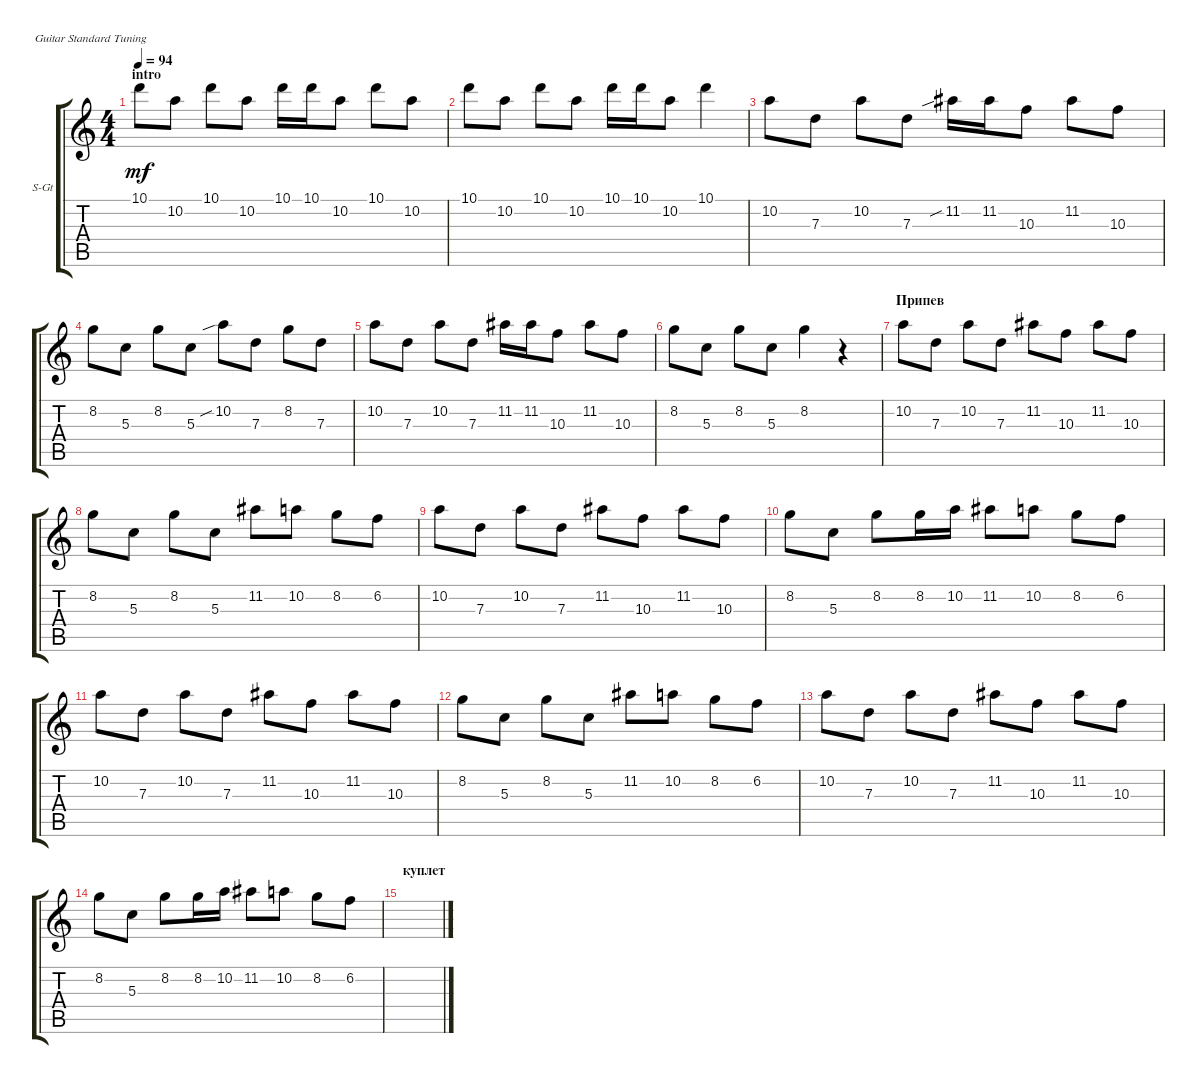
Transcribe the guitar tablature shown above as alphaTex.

\defaultSystemsLayout 4
\bracketExtendMode groupsimilarinstruments
\firstSystemTrackNameOrientation horizontal
\otherSystemsTrackNameOrientation horizontal
\track ("Steel Guitar" "S-Gt") {instrument acousticguitarsteel}
\staff {score tabs}
\tuning (E4 B3 G3 D3 A2 E2)
\ts (4 4)
\section ("" "intro")
\tempo 94
\clef g2
\ks c
10.1.8{dy mf instrument acousticguitarsteel} 10.2.8 10.1.8 10.2.8 10.1.16 10.1.16 10.2.8 10.1.8 10.2.8 |
10.1.8 10.2.8 10.1.8 10.2.8 10.1.16 10.1.16 10.2.8 10.1.4 |
10.2.8 7.3.8 10.2.8 7.3.8 11.2{sib}.16 11.2.16 10.3.8 11.2.8 10.3.8 |
8.2.8 5.3.8 8.2.8 5.3.8 10.2{sib}.8 7.3.8 8.2.8 7.3.8 |
10.2.8 7.3.8 10.2.8 7.3.8 11.2.16 11.2.16 10.3.8 11.2.8 10.3.8 |
8.2.8 5.3.8 8.2.8 5.3.8 8.2.4 r.4 |
\section ("" "Припев")
10.2.8 7.3.8 10.2.8 7.3.8 11.2.8 10.3.8 11.2.8 10.3.8 |
8.2.8 5.3.8 8.2.8 5.3.8 11.2.8 10.2.8 8.2.8 6.2.8 |
10.2.8 7.3.8 10.2.8 7.3.8 11.2.8 10.3.8 11.2.8 10.3.8 |
8.2.8 5.3.8 8.2.8 8.2.16 10.2.16 11.2.8 10.2.8 8.2.8 6.2.8 |
10.2.8 7.3.8 10.2.8 7.3.8 11.2.8 10.3.8 11.2.8 10.3.8 |
8.2.8 5.3.8 8.2.8 5.3.8 11.2.8 10.2.8 8.2.8 6.2.8 |
10.2.8 7.3.8 10.2.8 7.3.8 11.2.8 10.3.8 11.2.8 10.3.8 |
8.2.8 5.3.8 8.2.8 8.2.16 10.2.16 11.2.8 10.2.8 8.2.8 6.2.8 |
\section ("" "куплет")
